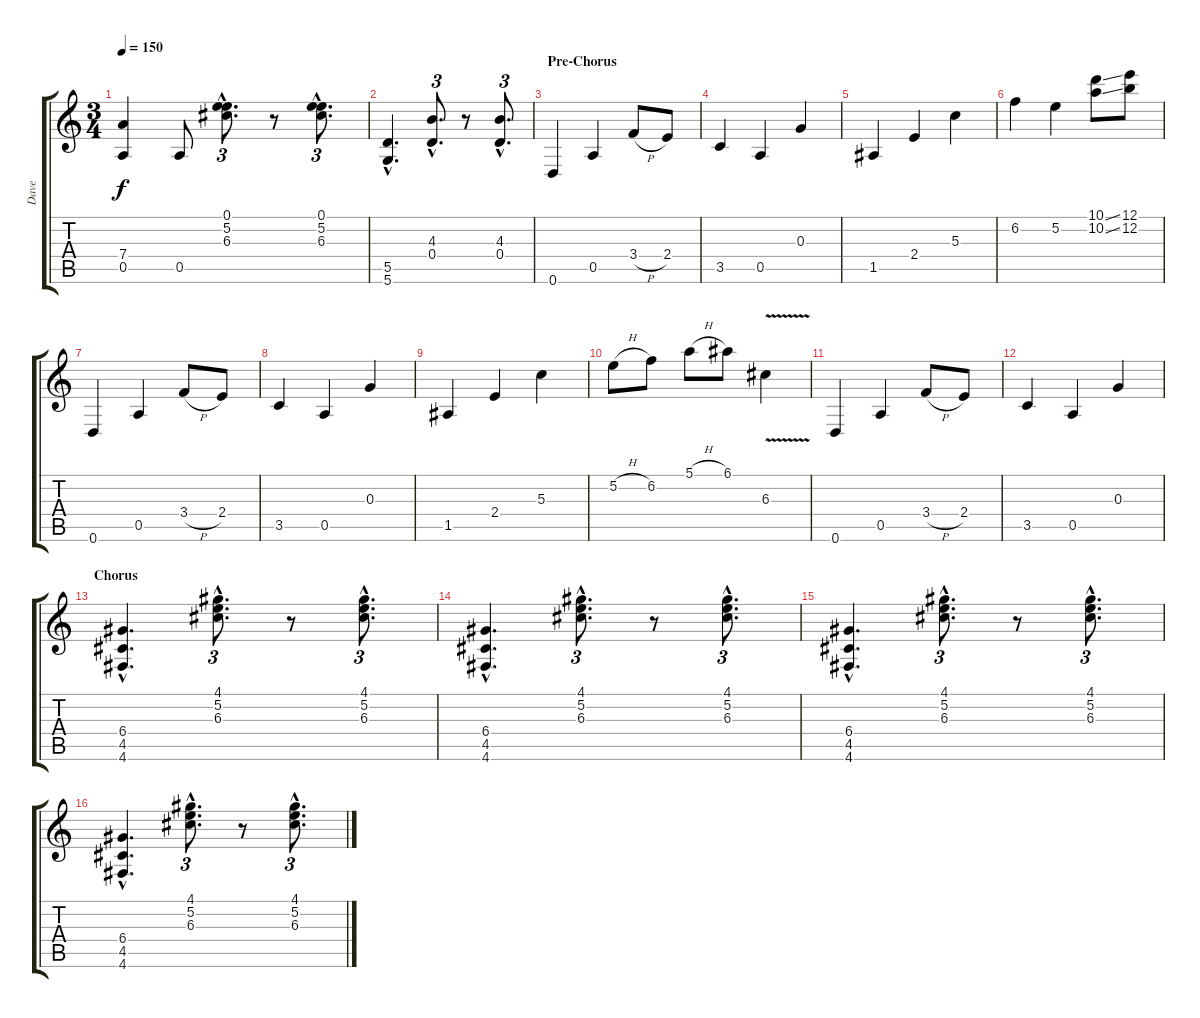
\track ("Dave" "Dave") {instrument acousticguitarnylon}
\staff {score tabs}
\tuning (E4 B3 G3 D3 A2 D2) {hide}
\ts (3 4)
\tempo 150
\clef g2
\ks c
(7.4 0.5).4{dy f} 0.5.8 (0.1{hac} 5.2{hac} 6.3{hac}).8{d tu (3 2)} r.8 (0.1{hac} 5.2{hac} 6.3{hac}).8{d tu (3 2)} |
(5.5{hac} 5.6{hac}).4{d} (4.3{hac} 0.4{hac}).8{d tu (3 2)} r.8 (4.3{hac} 0.4{hac}).8{d tu (3 2)} |
\section ("" "Pre-Chorus")
0.6.4 0.5.4 3.4{h}.8 2.4.8 |
3.5.4 0.5.4 0.3.4 |
1.5.4 2.4.4 5.3.4 |
6.2.4 5.2.4 (10.1{ss} 10.2{ss}).8 (12.1 12.2).8 |
0.6.4 0.5.4 3.4{h}.8 2.4.8 |
3.5.4 0.5.4 0.3.4 |
1.5.4 2.4.4 5.3.4 |
5.2{h}.8 6.2.8 5.1{h}.8 6.1.8 6.3{v}.4 |
0.6.4 0.5.4 3.4{h}.8 2.4.8 |
3.5.4 0.5.4 0.3.4 |
\section ("" "Chorus")
(6.4{hac} 4.5{hac} 4.6{hac}).4{d} (4.1{hac} 5.2{hac} 6.3{hac}).8{d tu (3 2)} r.8 (4.1{hac} 5.2{hac} 6.3{hac}).8{d tu (3 2)} |
(6.4{hac} 4.5{hac} 4.6{hac}).4{d} (4.1{hac} 5.2{hac} 6.3{hac}).8{d tu (3 2)} r.8 (4.1{hac} 5.2{hac} 6.3{hac}).8{d tu (3 2)} |
(6.4{hac} 4.5{hac} 4.6{hac}).4{d} (4.1{hac} 5.2{hac} 6.3{hac}).8{d tu (3 2)} r.8 (4.1{hac} 5.2{hac} 6.3{hac}).8{d tu (3 2)} |
(6.4{hac} 4.5{hac} 4.6{hac}).4{d} (4.1{hac} 5.2{hac} 6.3{hac}).8{d tu (3 2)} r.8 (4.1{hac} 5.2{hac} 6.3{hac}).8{d tu (3 2)}
